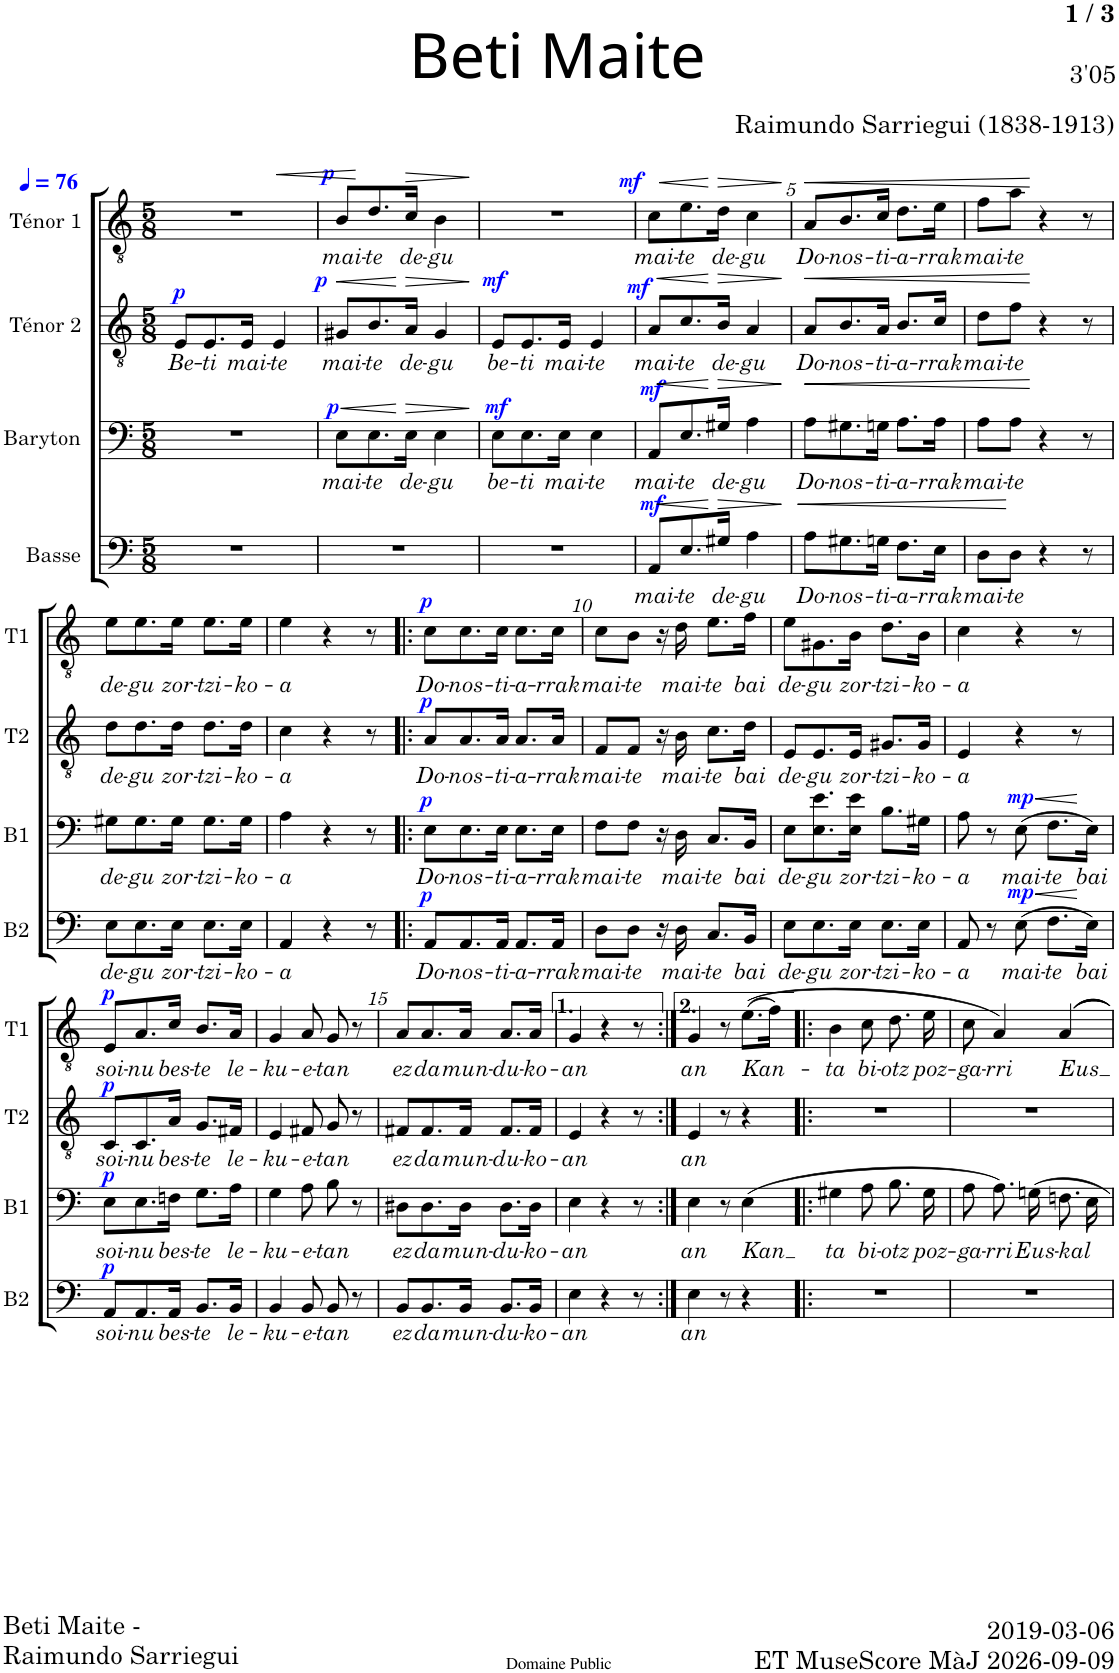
**kern	**text	**dynam	**kern	**text	**dynam	**kern	**text	**dynam	**kern	**text	**dynam
*part4	*part4	*part4	*part3	*part3	*part3	*part2	*part2	*part2	*part1	*part1	*part1
*staff4	*staff4	*staff4	*staff3	*staff3	*staff3	*staff2	*staff2	*staff2	*staff1	*staff1	*staff1
*I"Basse	*	*	*I"Baryton	*	*	*I"Ténor 2	*	*	*I"Ténor 1	*	*
*I'B2	*	*	*I'B1	*	*	*I'T2	*	*	*I'T1	*	*
*clefF4	*	*	*clefF4	*	*	*clefGv2	*	*	*clefGv2	*	*
*k[]	*	*	*k[]	*	*	*k[]	*	*	*k[]	*	*
*M5/8	*	*	*M5/8	*	*	*M5/8	*	*	*M5/8	*	*
*MM76	*	*	*MM76	*	*	*MM76	*	*	*MM76	*	*
=1	=1	=1	=1	=1	=1	=1	=1	=1	=1	=1	=1
!	!	!	!	!	!	!	!LO:LY:b	!LO:DY:a	!	!	!
8%5r	.	.	8%5r	.	.	8E/L	Be-	p	8%5r	.	.
!	!	!	!	!	!	!	!LO:LY:b	!	!	!	!
.	.	.	.	.	.	8.E/	-ti	.	.	.	.
!	!	!	!	!	!	!	!LO:LY:b	!	!	!	!
.	.	.	.	.	.	16E/Jk	mai-	.	.	.	.
!	!	!	!	!	!	!	!LO:LY:b	!	!	!	!
.	.	.	.	.	.	4E/	-te	.	.	.	.
=2	=2	=2	=2	=2	=2	=2	=2	=2	=2	=2	=2
!	!	!	!	!LO:LY:b	!LO:HP:b	!	!LO:LY:b	!LO:HP:b	!	!LO:LY:b	!LO:HP:b
!	!	!	!	!	!LO:DY:n=1:a	!	!	!LO:DY:n=1:a	!	!	!LO:DY:n=1:a
8%5r	.	.	8E\L	mai-	< p	8G#X/L	mai-	< p	8B/L	mai-	< p
!	!	!	!	!LO:LY:b	!	!	!LO:LY:b	!	!	!LO:LY:b	!
.	.	.	8.E\	-te	.	8.B/	-te	.	8.d/	-te	[
!	!	!	!	!LO:LY:b	!LO:HP:n=1:b	!	!LO:LY:b	!LO:HP:n=1:b	!	!LO:LY:b	!LO:HP:b
.	.	.	16E\Jk	de-	[ >	16A/Jk	de-	[ >	16c/Jk	de-	>
!	!	!	!	!LO:LY:b	!	!	!LO:LY:b	!	!	!LO:LY:b	!
.	.	.	4E\	-gu	.	4G#/	-gu	.	4B\	-gu	.
.	.	.	.	.	]	.	.	]	.	.	]
=3	=3	=3	=3	=3	=3	=3	=3	=3	=3	=3	=3
!	!	!	!	!LO:LY:b	!LO:DY:a	!	!LO:LY:b	!LO:DY:a	!	!	!
8%5r	.	.	8E\L	be-	mf	8E/L	be-	mf	8%5r	.	.
!	!	!	!	!LO:LY:b	!	!	!LO:LY:b	!	!	!	!
.	.	.	8.E\	-ti	.	8.E/	-ti	.	.	.	.
!	!	!	!	!LO:LY:b	!	!	!LO:LY:b	!	!	!	!
.	.	.	16E\Jk	mai-	.	16E/Jk	mai-	.	.	.	.
!	!	!	!	!LO:LY:b	!	!	!LO:LY:b	!	!	!	!
.	.	.	4E\	-te	.	4E/	-te	.	.	.	.
=4	=4	=4	=4	=4	=4	=4	=4	=4	=4	=4	=4
!	!LO:LY:b	!LO:DY:a	!	!LO:LY:b	!LO:DY:a	!	!LO:LY:b	!LO:DY:a	!	!LO:LY:b	!LO:HP:b
!	!	!	!	!	!	!	!	!	!	!	!LO:DY:n=1:a
8AA/L	mai-	mf	8AA/L	mai-	mf	8A/L	mai-	mf	8c\L	mai-	< mf
!	!LO:LY:b	!LO:HP:b	!	!LO:LY:b	!LO:HP:b	!	!LO:LY:b	!LO:HP:b	!	!LO:LY:b	!
8.E/	-te	<	8.E/	-te	<	8.c/	-te	<	8.e\	-te	.
!	!LO:LY:b	!LO:HP:n=1:b	!	!LO:LY:b	!LO:HP:n=1:b	!	!LO:LY:b	!LO:HP:n=1:b	!	!LO:LY:b	!LO:HP:n=1:b
16G#X/Jk	de-	[ >	16G#X/Jk	de-	[ >	16B/Jk	de-	[ >	16d\Jk	de-	[ >
!	!LO:LY:b	!	!	!LO:LY:b	!	!	!LO:LY:b	!	!	!LO:LY:b	!
4A\	-gu	.	4A\	-gu	.	4A/	-gu	.	4c\	-gu	.
.	.	]	.	.	]	.	.	]	.	.	]
=5	=5	=5	=5	=5	=5	=5	=5	=5	=5	=5	=5
!	!LO:LY:b	!LO:HP:b	!	!LO:LY:b	!LO:HP:b	!	!LO:LY:b	!LO:HP:b	!	!LO:LY:b	!LO:HP:b
8A\L	Do-	<	8A\L	Do-	<	8A/L	Do-	<	8A/L	Do-	<
!	!LO:LY:b	!	!	!LO:LY:b	!	!	!LO:LY:b	!	!	!LO:LY:b	!
8.G#X\	-nos-	.	8.G#X\	-nos-	.	8.B/	-nos-	.	8.B/	-nos-	.
!	!LO:LY:b	!	!	!LO:LY:b	!	!	!LO:LY:b	!	!	!LO:LY:b	!
16Gn\Jk	-ti-	.	16Gn\Jk	-ti-	.	16A/Jk	-ti-	.	16c/Jk	-ti-	.
!	!LO:LY:b	!	!	!LO:LY:b	!	!	!LO:LY:b	!	!	!LO:LY:b	!
8.F\L	-a-	.	8.A\L	-a-	.	8.B/L	-a-	.	8.d\L	-a-	.
!	!LO:LY:b	!	!	!LO:LY:b	!	!	!LO:LY:b	!	!	!LO:LY:b	!
16E\Jk	-rrak	.	16A\Jk	-rrak	.	16c/Jk	-rrak	.	16e\Jk	-rrak	.
=6	=6	=6	=6	=6	=6	=6	=6	=6	=6	=6	=6
!	!LO:LY:b	!	!	!LO:LY:b	!	!	!LO:LY:b	!	!	!LO:LY:b	!
8D\L	mai-	.	8A\L	mai-	.	8d\L	mai-	.	8f\L	mai-	.
!	!LO:LY:b	!	!	!LO:LY:b	!	!	!LO:LY:b	!	!	!LO:LY:b	!
8D\J	-te	[	8A\J	-te	.	8f\J	-te	.	8a\J	-te	.
4r	.	.	4r	.	[	4r	.	[	4r	.	[
8r	.	.	8r	.	.	8r	.	.	8r	.	.
!!LO:LB:g=z
=7	=7	=7	=7	=7	=7	=7	=7	=7	=7	=7	=7
!	!LO:LY:b	!	!	!LO:LY:b	!	!	!LO:LY:b	!	!	!LO:LY:b	!
8E\L	de-	.	8G#X\L	de-	.	8d\L	de-	.	8e\L	de-	.
!	!LO:LY:b	!	!	!LO:LY:b	!	!	!LO:LY:b	!	!	!LO:LY:b	!
8.E\	-gu	.	8.G#\	-gu	.	8.d\	-gu	.	8.e\	-gu	.
!	!LO:LY:b	!	!	!LO:LY:b	!	!	!LO:LY:b	!	!	!LO:LY:b	!
16E\Jk	zor-	.	16G#\Jk	zor-	.	16d\Jk	zor-	.	16e\Jk	zor-	.
!	!LO:LY:b	!	!	!LO:LY:b	!	!	!LO:LY:b	!	!	!LO:LY:b	!
8.E\L	-tzi-	.	8.G#\L	-tzi-	.	8.d\L	-tzi-	.	8.e\L	-tzi-	.
!	!LO:LY:b	!	!	!LO:LY:b	!	!	!LO:LY:b	!	!	!LO:LY:b	!
16E\Jk	-ko-	.	16G#\Jk	-ko-	.	16d\Jk	-ko-	.	16e\Jk	-ko-	.
=8	=8	=8	=8	=8	=8	=8	=8	=8	=8	=8	=8
!	!LO:LY:b	!	!	!LO:LY:b	!	!	!LO:LY:b	!	!	!LO:LY:b	!
4AA/	-a	.	4A\	-a	.	4c\	-a	.	4e\	-a	.
4r	.	.	4r	.	.	4r	.	.	4r	.	.
8r	.	.	8r	.	.	8r	.	.	8r	.	.
=9!|:	=9!|:	=9!|:	=9!|:	=9!|:	=9!|:	=9!|:	=9!|:	=9!|:	=9!|:	=9!|:	=9!|:
!	!LO:LY:b	!LO:DY:a	!	!LO:LY:b	!LO:DY:a	!	!LO:LY:b	!LO:DY:a	!	!LO:LY:b	!LO:DY:a
8AA/L	Do-	p	8E\L	Do-	p	8A/L	Do-	p	8c\L	Do-	p
!	!LO:LY:b	!	!	!LO:LY:b	!	!	!LO:LY:b	!	!	!LO:LY:b	!
8.AA/	-nos-	.	8.E\	-nos-	.	8.A/	-nos-	.	8.c\	-nos-	.
!	!LO:LY:b	!	!	!LO:LY:b	!	!	!LO:LY:b	!	!	!LO:LY:b	!
16AA/Jk	-ti-	.	16E\Jk	-ti-	.	16A/Jk	-ti-	.	16c\Jk	-ti-	.
!	!LO:LY:b	!	!	!LO:LY:b	!	!	!LO:LY:b	!	!	!LO:LY:b	!
8.AA/L	-a-	.	8.E\L	-a-	.	8.A/L	-a-	.	8.c\L	-a-	.
!	!LO:LY:b	!	!	!LO:LY:b	!	!	!LO:LY:b	!	!	!LO:LY:b	!
16AA/Jk	-rrak	.	16E\Jk	-rrak	.	16A/Jk	-rrak	.	16c\Jk	-rrak	.
=10	=10	=10	=10	=10	=10	=10	=10	=10	=10	=10	=10
!	!LO:LY:b	!	!	!LO:LY:b	!	!	!LO:LY:b	!	!	!LO:LY:b	!
8D\L	mai-	.	8F\L	mai-	.	8F/L	mai-	.	8c\L	mai-	.
!	!LO:LY:b	!	!	!LO:LY:b	!	!	!LO:LY:b	!	!	!LO:LY:b	!
8D\J	-te	.	8F\J	-te	.	8F/J	-te	.	8B\J	-te	.
16r	.	.	16r	.	.	16r	.	.	16r	.	.
!	!LO:LY:b	!	!	!LO:LY:b	!	!	!LO:LY:b	!	!	!LO:LY:b	!
16D\	mai-	.	16D\	mai-	.	16B\	mai-	.	16d\	mai-	.
!	!LO:LY:b	!	!	!LO:LY:b	!	!	!LO:LY:b	!	!	!LO:LY:b	!
8.C/L	-te	.	8.C/L	-te	.	8.c\L	-te	.	8.e\L	-te	.
!	!LO:LY:b	!	!	!LO:LY:b	!	!	!LO:LY:b	!	!	!LO:LY:b	!
16BB/Jk	bai	.	16BB/Jk	bai	.	16d\Jk	bai	.	16f\Jk	bai	.
=11	=11	=11	=11	=11	=11	=11	=11	=11	=11	=11	=11
!	!LO:LY:b	!	!	!LO:LY:b	!	!	!LO:LY:b	!	!	!LO:LY:b	!
8E\L	de-	.	8E\L	de-	.	8E/L	de-	.	8e\L	de-	.
!	!LO:LY:b	!	!	!LO:LY:b	!	!	!LO:LY:b	!	!	!LO:LY:b	!
8.E\	-gu	.	8.E\ 8.e\	-gu	.	8.E/	-gu	.	8.G#X\	-gu	.
!	!LO:LY:b	!	!	!LO:LY:b	!	!	!LO:LY:b	!	!	!LO:LY:b	!
16E\Jk	zor-	.	16E\ 16e\Jk	zor-	.	16E/Jk	zor-	.	16B\Jk	zor-	.
!	!LO:LY:b	!	!	!LO:LY:b	!	!	!LO:LY:b	!	!	!LO:LY:b	!
8.E\L	-tzi-	.	8.B\L	-tzi-	.	8.G#X/L	-tzi-	.	8.d\L	-tzi-	.
!	!LO:LY:b	!	!	!LO:LY:b	!	!	!LO:LY:b	!	!	!LO:LY:b	!
16E\Jk	-ko-	.	16G#X\Jk	-ko-	.	16G#/Jk	-ko-	.	16B\Jk	-ko-	.
=12	=12	=12	=12	=12	=12	=12	=12	=12	=12	=12	=12
!	!LO:LY:b	!	!	!LO:LY:b	!	!	!LO:LY:b	!	!	!LO:LY:b	!
8AA/	-a	.	8A\	-a	.	4E/	-a	.	4c\	-a	.
8r	.	.	8r	.	.	.	.	.	.	.	.
!	!LO:LY:b	!LO:HP:b	!	!LO:LY:b	!LO:HP:b	!	!	!	!	!	!
!	!	!LO:DY:n=1:a	!	!	!LO:DY:n=1:a	!	!	!	!	!	!
(8E\	mai-	< mp	(8E\	mai-	< mp	4r	.	.	4r	.	.
!	!LO:LY:b	!	!	!LO:LY:b	!	!	!	!	!	!	!
8.F\L	-te	.	8.F\L	-te	.	.	.	.	.	.	.
.	.	.	.	.	.	8r	.	.	8r	.	.
!	!LO:LY:b	!	!	!LO:LY:b	!	!	!	!	!	!	!
16E\Jk)	bai	[	16E\Jk)	bai	[	.	.	.	.	.	.
!!LO:LB:g=z
=13	=13	=13	=13	=13	=13	=13	=13	=13	=13	=13	=13
!	!LO:LY:b	!LO:DY:a	!	!LO:LY:b	!LO:DY:a	!	!LO:LY:b	!LO:DY:a	!	!LO:LY:b	!LO:DY:a
8AA/L	soi-	p	8E\L	soi-	p	8C/L	soi-	p	8E/L	soi-	p
!	!LO:LY:b	!	!	!LO:LY:b	!	!	!LO:LY:b	!	!	!LO:LY:b	!
8.AA/	-nu	.	8.E\	-nu	.	8.C/	-nu	.	8.A/	-nu	.
!	!LO:LY:b	!	!	!LO:LY:b	!	!	!LO:LY:b	!	!	!LO:LY:b	!
16AA/Jk	bes-	.	16Fn\Jk	bes-	.	16A/Jk	bes-	.	16c/Jk	bes-	.
!	!LO:LY:b	!	!	!LO:LY:b	!	!	!LO:LY:b	!	!	!LO:LY:b	!
8.BB/L	-te	.	8.G\L	-te	.	8.G/L	-te	.	8.B/L	-te	.
!	!LO:LY:b	!	!	!LO:LY:b	!	!	!LO:LY:b	!	!	!LO:LY:b	!
16BB/Jk	le-	.	16A\Jk	le-	.	16F#X/Jk	le-	.	16A/Jk	le-	.
=14	=14	=14	=14	=14	=14	=14	=14	=14	=14	=14	=14
!	!LO:LY:b	!	!	!LO:LY:b	!	!	!LO:LY:b	!	!	!LO:LY:b	!
4BB/	-ku-	.	4G\	-ku-	.	4E/	-ku-	.	4G/	-ku-	.
!	!LO:LY:b	!	!	!LO:LY:b	!	!	!LO:LY:b	!	!	!LO:LY:b	!
8BB/	-e-	.	8A\	-e-	.	8F#X/	-e-	.	8A/	-e-	.
!	!LO:LY:b	!	!	!LO:LY:b	!	!	!LO:LY:b	!	!	!LO:LY:b	!
8BB/	-tan	.	8B\	-tan	.	8G/	-tan	.	8G/	-tan	.
8r	.	.	8r	.	.	8r	.	.	8r	.	.
=15	=15	=15	=15	=15	=15	=15	=15	=15	=15	=15	=15
!	!LO:LY:b	!	!	!LO:LY:b	!	!	!LO:LY:b	!	!	!LO:LY:b	!
8BB/L	ez	.	8D#X\L	ez	.	8F#X/L	ez	.	8A/L	ez	.
!	!LO:LY:b	!	!	!LO:LY:b	!	!	!LO:LY:b	!	!	!LO:LY:b	!
8.BB/	da	.	8.D#\	da	.	8.F#/	da	.	8.A/	da	.
!	!LO:LY:b	!	!	!LO:LY:b	!	!	!LO:LY:b	!	!	!LO:LY:b	!
16BB/Jk	mun-	.	16D#\Jk	mun-	.	16F#/Jk	mun-	.	16A/Jk	mun-	.
!	!LO:LY:b	!	!	!LO:LY:b	!	!	!LO:LY:b	!	!	!LO:LY:b	!
8.BB/L	-du-	.	8.D#\L	-du-	.	8.F#/L	-du-	.	8.A/L	-du-	.
!	!LO:LY:b	!	!	!LO:LY:b	!	!	!LO:LY:b	!	!	!LO:LY:b	!
16BB/Jk	-ko-	.	16D#\Jk	-ko-	.	16F#/Jk	-ko-	.	16A/Jk	-ko-	.
=16	=16	=16	=16	=16	=16	=16	=16	=16	=16	=16	=16
!	!LO:LY:b	!	!	!LO:LY:b	!	!	!LO:LY:b	!	!	!LO:LY:b	!
4E\	-an	.	4E\	-an	.	4E/	-an	.	4G/	-an	.
4r	.	.	4r	.	.	4r	.	.	4r	.	.
8r	.	.	8r	.	.	8r	.	.	8r	.	.
=17:|!	=17:|!	=17:|!	=17:|!	=17:|!	=17:|!	=17:|!	=17:|!	=17:|!	=17:|!	=17:|!	=17:|!
!	!LO:LY:b	!	!	!LO:LY:b	!	!	!LO:LY:b	!	!	!LO:LY:b	!
4E\	an	.	4E\	an	.	4E/	an	.	4G/	an	.
8r	.	.	8r	.	.	8r	.	.	8r	.	.
!	!	!	!	!LO:LY:b	!	!	!	!	!	!LO:LY:b	!
4r	.	.	(4E\	Kan	.	4r	.	.	((8.e\L	Kan-	.
.	.	.	.	.	.	.	.	.	16f\Jk)	.	.
=18!|:	=18!|:	=18!|:	=18!|:	=18!|:	=18!|:	=18!|:	=18!|:	=18!|:	=18!|:	=18!|:	=18!|:
!	!	!	!	!LO:LY:b	!	!	!	!	!	!LO:LY:b	!
8%5r	.	.	4G#X\	ta	.	8%5r	.	.	4B\	ta	.
!	!	!	!	!LO:LY:b	!	!	!	!	!	!LO:LY:b	!
.	.	.	8A\	bi-	.	.	.	.	8c\	bi-	.
!	!	!	!	!LO:LY:b	!	!	!	!	!	!LO:LY:b	!
.	.	.	8.B\	-otz	.	.	.	.	8.d\	-otz	.
!	!	!	!	!LO:LY:b	!	!	!	!	!	!LO:LY:b	!
.	.	.	16G#\	poz-	.	.	.	.	16e\	poz-	.
=19	=19	=19	=19	=19	=19	=19	=19	=19	=19	=19	=19
!	!	!	!	!LO:LY:b	!	!	!	!	!	!LO:LY:b	!
8%5r	.	.	8A\	-ga-	.	8%5r	.	.	8c\	-ga-	.
!	!	!	!	!LO:LY:b	!	!	!	!	!	!LO:LY:b	!
.	.	.	8.A\)	-rri	.	.	.	.	4A/)	-rri	.
!	!	!	!	!LO:LY:b	!	!	!	!	!	!	!
.	.	.	16Gn\	Eus-	.	.	.	.	.	.	.
!	!	!	!	!LO:LY:b	!	!	!	!	!	!LO:LY:b	!
.	.	.	8.Fn\	-kal	.	.	.	.	4A/	Eus	.
.	.	.	16E\	.	.	.	.	.	.	.	.
=	=	=	=	=	=	=	=	=	=	=	=
*-	*-	*-	*-	*-	*-	*-	*-	*-	*-	*-	*-
